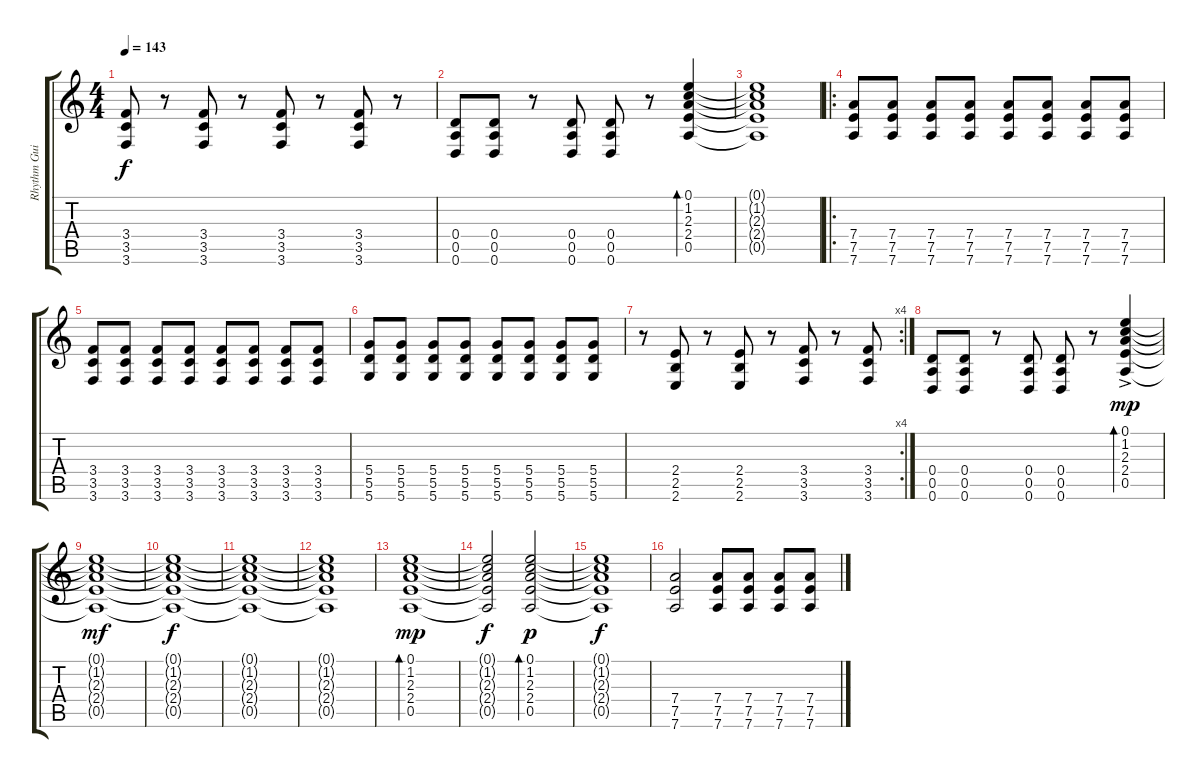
\track ("Rhythm Guitar" "Rhythm Gui") {instrument distortionguitar}
\staff {score tabs}
\tuning (E4 B3 G3 D3 A2 D2) {hide}
\ts (4 4)
\tempo 143
\clef g2
\ks c
(3.4 3.5 3.6).8{dy f} r.8 (3.4 3.5 3.6).8 r.8 (3.4 3.5 3.6).8 r.8 (3.4 3.5 3.6).8 r.8 |
(0.4 0.5 0.6).8 (0.4 0.5 0.6).8 r.8 (0.4 0.5 0.6).8 (0.4 0.5 0.6).8 r.8 (0.1 1.2 2.3 2.4 0.5).4{bd 480} |
(0.1{t} 1.2{t} 2.3{t} 2.4{t} 0.5{t}).1 |
\ro
(7.4 7.5 7.6).8 (7.4 7.5 7.6).8 (7.4 7.5 7.6).8 (7.4 7.5 7.6).8 (7.4 7.5 7.6).8 (7.4 7.5 7.6).8 (7.4 7.5 7.6).8 (7.4 7.5 7.6).8 |
(3.4 3.5 3.6).8 (3.4 3.5 3.6).8 (3.4 3.5 3.6).8 (3.4 3.5 3.6).8 (3.4 3.5 3.6).8 (3.4 3.5 3.6).8 (3.4 3.5 3.6).8 (3.4 3.5 3.6).8 |
(5.4 5.5 5.6).8 (5.4 5.5 5.6).8 (5.4 5.5 5.6).8 (5.4 5.5 5.6).8 (5.4 5.5 5.6).8 (5.4 5.5 5.6).8 (5.4 5.5 5.6).8 (5.4 5.5 5.6).8 |
\rc 4
r.8 (2.4 2.5 2.6).8 r.8 (2.4 2.5 2.6).8 r.8 (3.4 3.5 3.6).8 r.8 (3.4 3.5 3.6).8 |
(0.4 0.5 0.6).8 (0.4 0.5 0.6).8 r.8 (0.4 0.5 0.6).8 (0.4 0.5 0.6).8 r.8 (0.1 1.2 2.3 2.4{ac} 0.5).4{bd 480 dy mp} |
(0.1{t} 1.2{t} 2.3{t} 2.4{t} 0.5{t}).1{dy mf} |
(0.1{t} 1.2{t} 2.3{t} 2.4{t} 0.5{t}).1{dy f volume 12} |
(0.1{t} 1.2{t} 2.3{t} 2.4{t} 0.5{t}).1{volume 8} |
(0.1{t} 1.2{t} 2.3{t} 2.4{t} 0.5{t}).1 |
(0.1 1.2 2.3 2.4 0.5).1{bd 480 dy mp volume 16} |
(0.1{t} 1.2{t} 2.3{t} 2.4{t} 0.5{t}).2{dy f} (0.1 1.2 2.3 2.4 0.5).2{bd 480 dy p} |
(0.1{t} 1.2{t} 2.3{t} 2.4{t} 0.5{t}).1{dy f} |
(7.4 7.5 7.6).2 (7.4 7.5 7.6).8 (7.4 7.5 7.6).8 (7.4 7.5 7.6).8 (7.4 7.5 7.6).8
